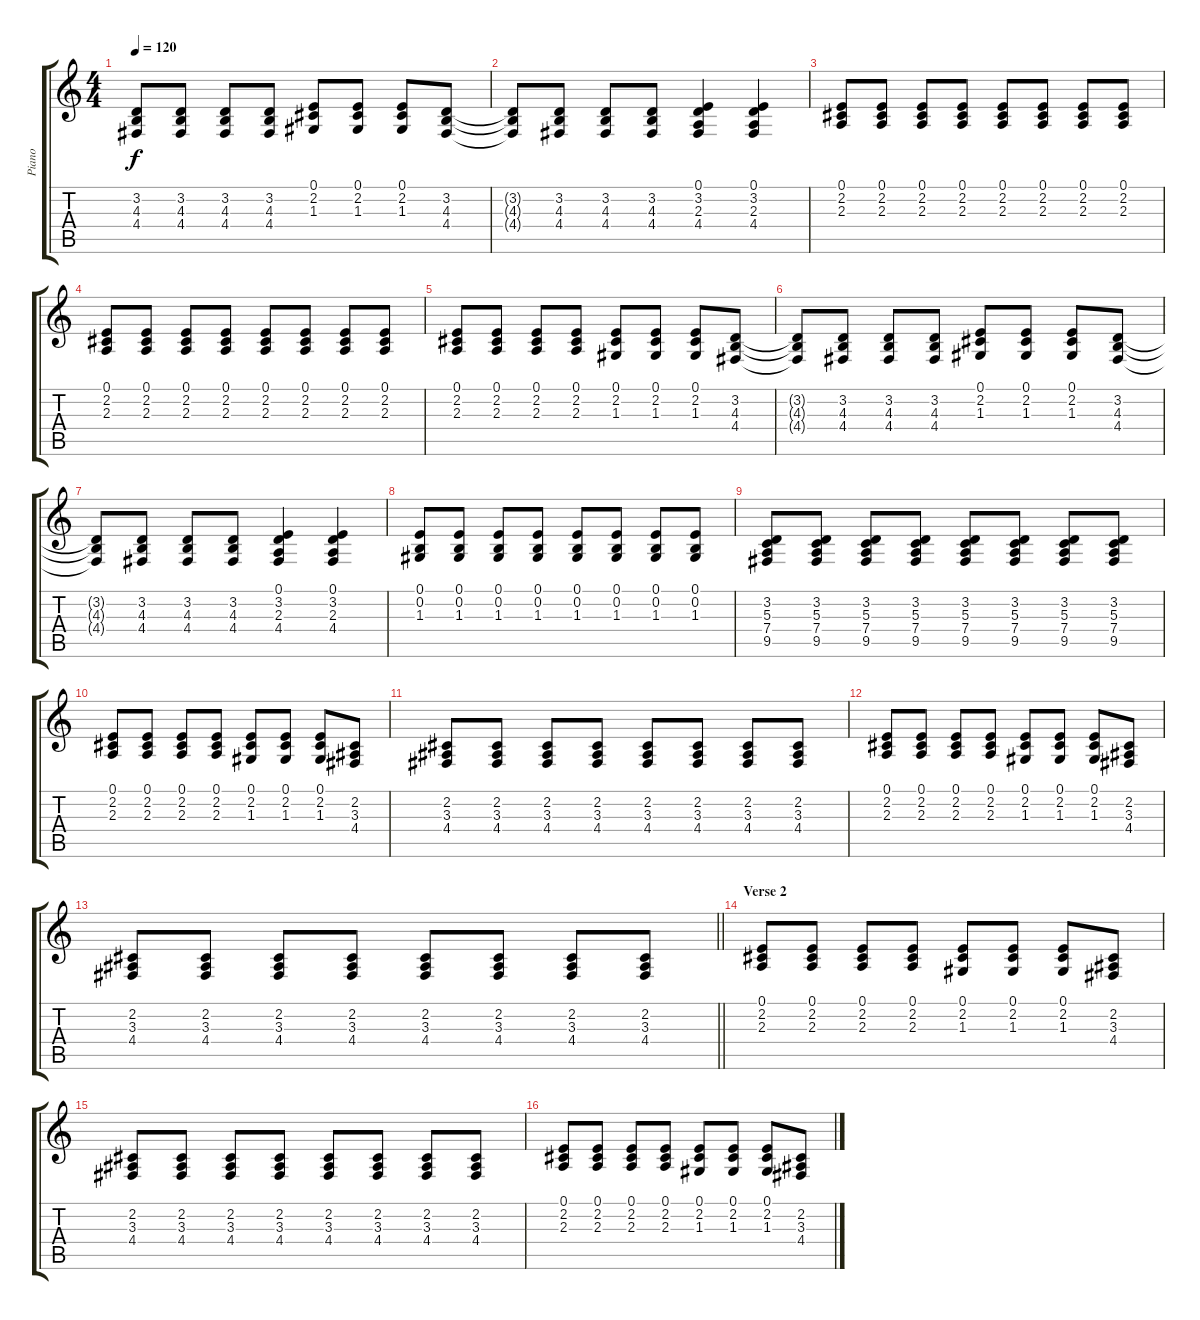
\track ("Piano" "Piano") {instrument acousticgrandpiano}
\staff {score tabs}
\tuning (E4 B3 G3 D3 A2 E2) {hide}
\ts (4 4)
\tempo 120
\clef g2
\ks c
(3.2{t} 4.3{t} 4.4{t}).8{dy f} (3.2 4.3 4.4).8 (3.2 4.3 4.4).8 (3.2 4.3 4.4).8 (0.1 2.2 1.3).8 (0.1 2.2 1.3).8 (0.1 2.2 1.3).8 (3.2 4.3 4.4).8 |
(3.2{t} 4.3{t} 4.4{t}).8 (3.2 4.3 4.4).8 (3.2 4.3 4.4).8 (3.2 4.3 4.4).8 (0.1 3.2 2.3 4.4).4 (0.1 3.2 2.3 4.4).4 |
(0.1 2.2 2.3).8 (0.1 2.2 2.3).8 (0.1 2.2 2.3).8 (0.1 2.2 2.3).8 (0.1 2.2 2.3).8 (0.1 2.2 2.3).8 (0.1 2.2 2.3).8 (0.1 2.2 2.3).8 |
(0.1 2.2 2.3).8 (0.1 2.2 2.3).8 (0.1 2.2 2.3).8 (0.1 2.2 2.3).8 (0.1 2.2 2.3).8 (0.1 2.2 2.3).8 (0.1 2.2 2.3).8 (0.1 2.2 2.3).8 |
(0.1 2.2 2.3).8 (0.1 2.2 2.3).8 (0.1 2.2 2.3).8 (0.1 2.2 2.3).8 (0.1 2.2 1.3).8 (0.1 2.2 1.3).8 (0.1 2.2 1.3).8 (3.2 4.3 4.4).8 |
(3.2{t} 4.3{t} 4.4{t}).8 (3.2 4.3 4.4).8 (3.2 4.3 4.4).8 (3.2 4.3 4.4).8 (0.1 2.2 1.3).8 (0.1 2.2 1.3).8 (0.1 2.2 1.3).8 (3.2 4.3 4.4).8 |
(3.2{t} 4.3{t} 4.4{t}).8 (3.2 4.3 4.4).8 (3.2 4.3 4.4).8 (3.2 4.3 4.4).8 (0.1 3.2 2.3 4.4).4 (0.1 3.2 2.3 4.4).4 |
(0.1 0.2 1.3).8 (0.1 0.2 1.3).8 (0.1 0.2 1.3).8 (0.1 0.2 1.3).8 (0.1 0.2 1.3).8 (0.1 0.2 1.3).8 (0.1 0.2 1.3).8 (0.1 0.2 1.3).8 |
(3.2 5.3 7.4 9.5).8 (3.2 5.3 7.4 9.5).8 (3.2 5.3 7.4 9.5).8 (3.2 5.3 7.4 9.5).8 (3.2 5.3 7.4 9.5).8 (3.2 5.3 7.4 9.5).8 (3.2 5.3 7.4 9.5).8 (3.2 5.3 7.4 9.5).8 |
(0.1 2.2 2.3).8 (0.1 2.2 2.3).8 (0.1 2.2 2.3).8 (0.1 2.2 2.3).8 (0.1 2.2 1.3).8 (0.1 2.2 1.3).8 (0.1 2.2 1.3).8 (2.2 3.3 4.4).8 |
(2.2 3.3 4.4).8 (2.2 3.3 4.4).8 (2.2 3.3 4.4).8 (2.2 3.3 4.4).8 (2.2 3.3 4.4).8 (2.2 3.3 4.4).8 (2.2 3.3 4.4).8 (2.2 3.3 4.4).8 |
(0.1 2.2 2.3).8 (0.1 2.2 2.3).8 (0.1 2.2 2.3).8 (0.1 2.2 2.3).8 (0.1 2.2 1.3).8 (0.1 2.2 1.3).8 (0.1 2.2 1.3).8 (2.2 3.3 4.4).8 |
\barLineRight lightlight
(2.2 3.3 4.4).8 (2.2 3.3 4.4).8 (2.2 3.3 4.4).8 (2.2 3.3 4.4).8 (2.2 3.3 4.4).8 (2.2 3.3 4.4).8 (2.2 3.3 4.4).8 (2.2 3.3 4.4).8 |
\section ("" "Verse 2")
(0.1 2.2 2.3).8 (0.1 2.2 2.3).8 (0.1 2.2 2.3).8 (0.1 2.2 2.3).8 (0.1 2.2 1.3).8 (0.1 2.2 1.3).8 (0.1 2.2 1.3).8 (2.2 3.3 4.4).8 |
(2.2 3.3 4.4).8 (2.2 3.3 4.4).8 (2.2 3.3 4.4).8 (2.2 3.3 4.4).8 (2.2 3.3 4.4).8 (2.2 3.3 4.4).8 (2.2 3.3 4.4).8 (2.2 3.3 4.4).8 |
(0.1 2.2 2.3).8 (0.1 2.2 2.3).8 (0.1 2.2 2.3).8 (0.1 2.2 2.3).8 (0.1 2.2 1.3).8 (0.1 2.2 1.3).8 (0.1 2.2 1.3).8 (2.2 3.3 4.4).8
